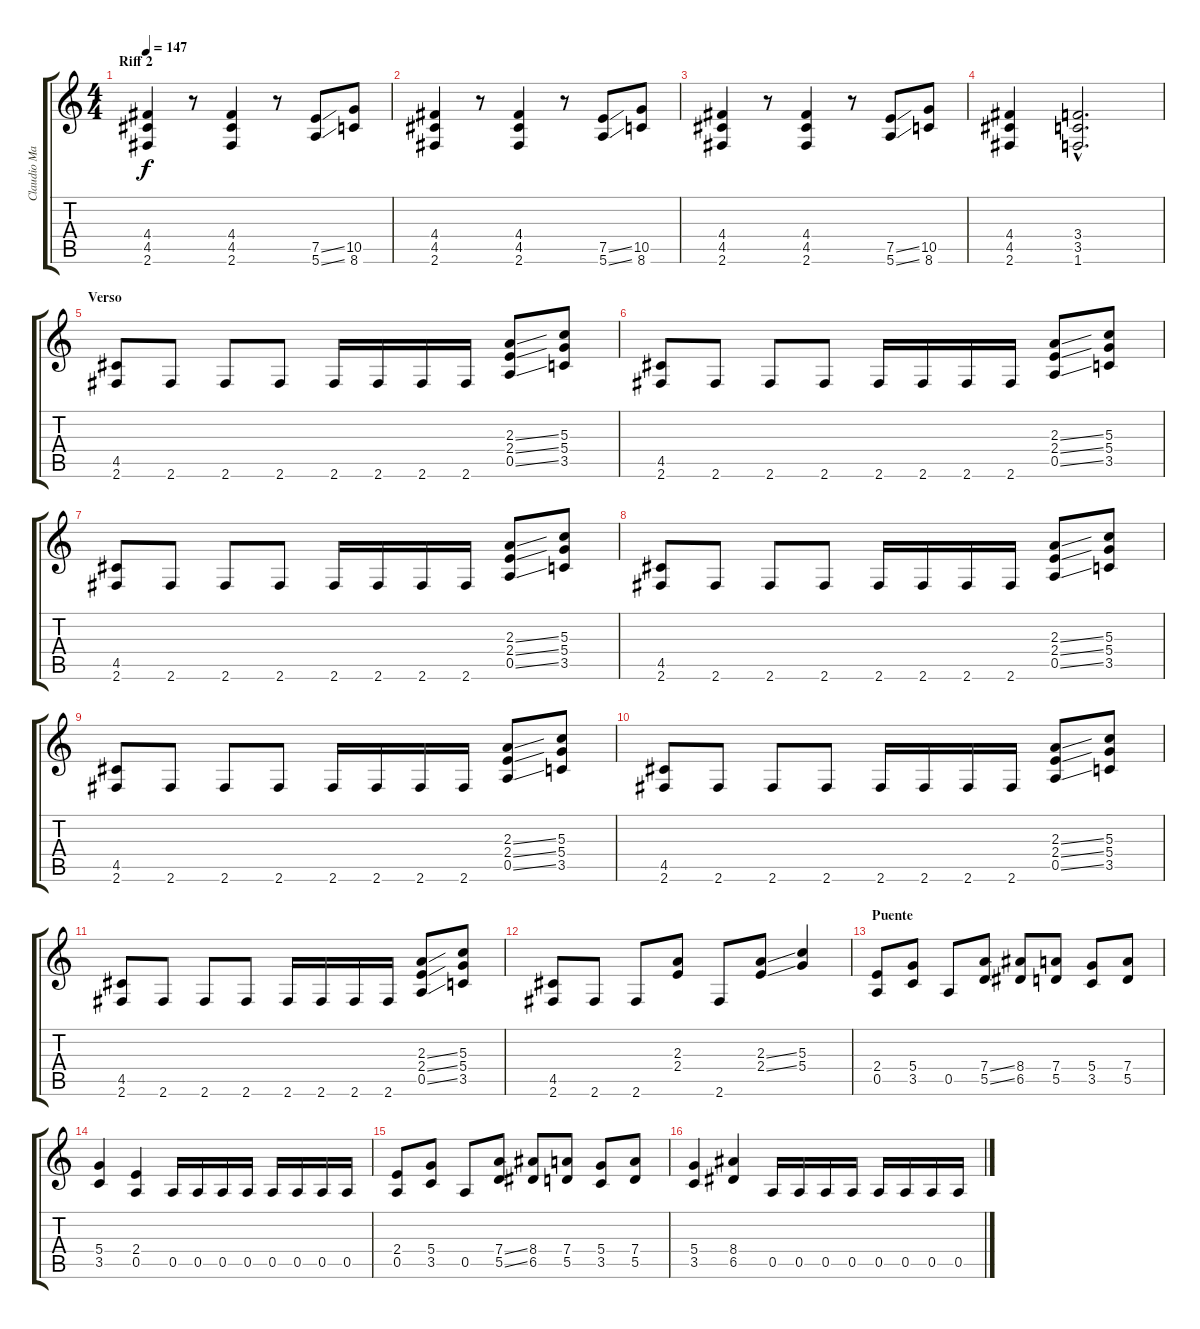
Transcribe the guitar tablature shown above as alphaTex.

\track ("Claudio Marciello (Gtr 2)" "Claudio Ma") {instrument distortionguitar}
\staff {score tabs}
\tuning (E4 B3 G3 D3 A2 E2) {hide}
\ts (4 4)
\section ("" "Riff 2")
\tempo 147
\clef g2
\ks c
(4.4 4.5 2.6).4{dy f} r.8 (4.4 4.5 2.6).4 r.8 (7.5{ss} 5.6{ss}).8 (10.5 8.6).8 |
(4.4 4.5 2.6).4 r.8 (4.4 4.5 2.6).4 r.8 (7.5{ss} 5.6{ss}).8 (10.5 8.6).8 |
(4.4 4.5 2.6).4 r.8 (4.4 4.5 2.6).4 r.8 (7.5{ss} 5.6{ss}).8 (10.5 8.6).8 |
(4.4 4.5 2.6).4 (3.4{hac} 3.5{hac} 1.6{hac}).2{d} |
\section ("" "Verso")
(4.5 2.6).8 2.6.8 2.6.8 2.6.8 2.6.16 2.6.16 2.6.16 2.6.16 (2.3{ss} 2.4{ss} 0.5{ss}).8 (5.3 5.4 3.5).8 |
(4.5 2.6).8 2.6.8 2.6.8 2.6.8 2.6.16 2.6.16 2.6.16 2.6.16 (2.3{ss} 2.4{ss} 0.5{ss}).8 (5.3 5.4 3.5).8 |
(4.5 2.6).8 2.6.8 2.6.8 2.6.8 2.6.16 2.6.16 2.6.16 2.6.16 (2.3{ss} 2.4{ss} 0.5{ss}).8 (5.3 5.4 3.5).8 |
(4.5 2.6).8 2.6.8 2.6.8 2.6.8 2.6.16 2.6.16 2.6.16 2.6.16 (2.3{ss} 2.4{ss} 0.5{ss}).8 (5.3 5.4 3.5).8 |
(4.5 2.6).8 2.6.8 2.6.8 2.6.8 2.6.16 2.6.16 2.6.16 2.6.16 (2.3{ss} 2.4{ss} 0.5{ss}).8 (5.3 5.4 3.5).8 |
(4.5 2.6).8 2.6.8 2.6.8 2.6.8 2.6.16 2.6.16 2.6.16 2.6.16 (2.3{ss} 2.4{ss} 0.5{ss}).8 (5.3 5.4 3.5).8 |
(4.5 2.6).8 2.6.8 2.6.8 2.6.8 2.6.16 2.6.16 2.6.16 2.6.16 (2.3{ss} 2.4{ss} 0.5{ss}).8 (5.3 5.4 3.5).8 |
(4.5 2.6).8 2.6.8 2.6.8 (2.3 2.4).8 2.6.8 (2.3{ss} 2.4{ss}).8 (5.3 5.4).4 |
\section ("" "Puente")
(2.4 0.5).8 (5.4 3.5).8 0.5.8 (7.4{ss} 5.5{ss}).8 (8.4 6.5).8 (7.4 5.5).8 (5.4 3.5).8 (7.4 5.5).8 |
(5.4 3.5).4 (2.4 0.5).4 0.5.16 0.5.16 0.5.16 0.5.16 0.5.16 0.5.16 0.5.16 0.5.16 |
(2.4 0.5).8 (5.4 3.5).8 0.5.8 (7.4{ss} 5.5{ss}).8 (8.4 6.5).8 (7.4 5.5).8 (5.4 3.5).8 (7.4 5.5).8 |
(5.4 3.5).4 (8.4 6.5).4 0.5.16 0.5.16 0.5.16 0.5.16 0.5.16 0.5.16 0.5.16 0.5.16
